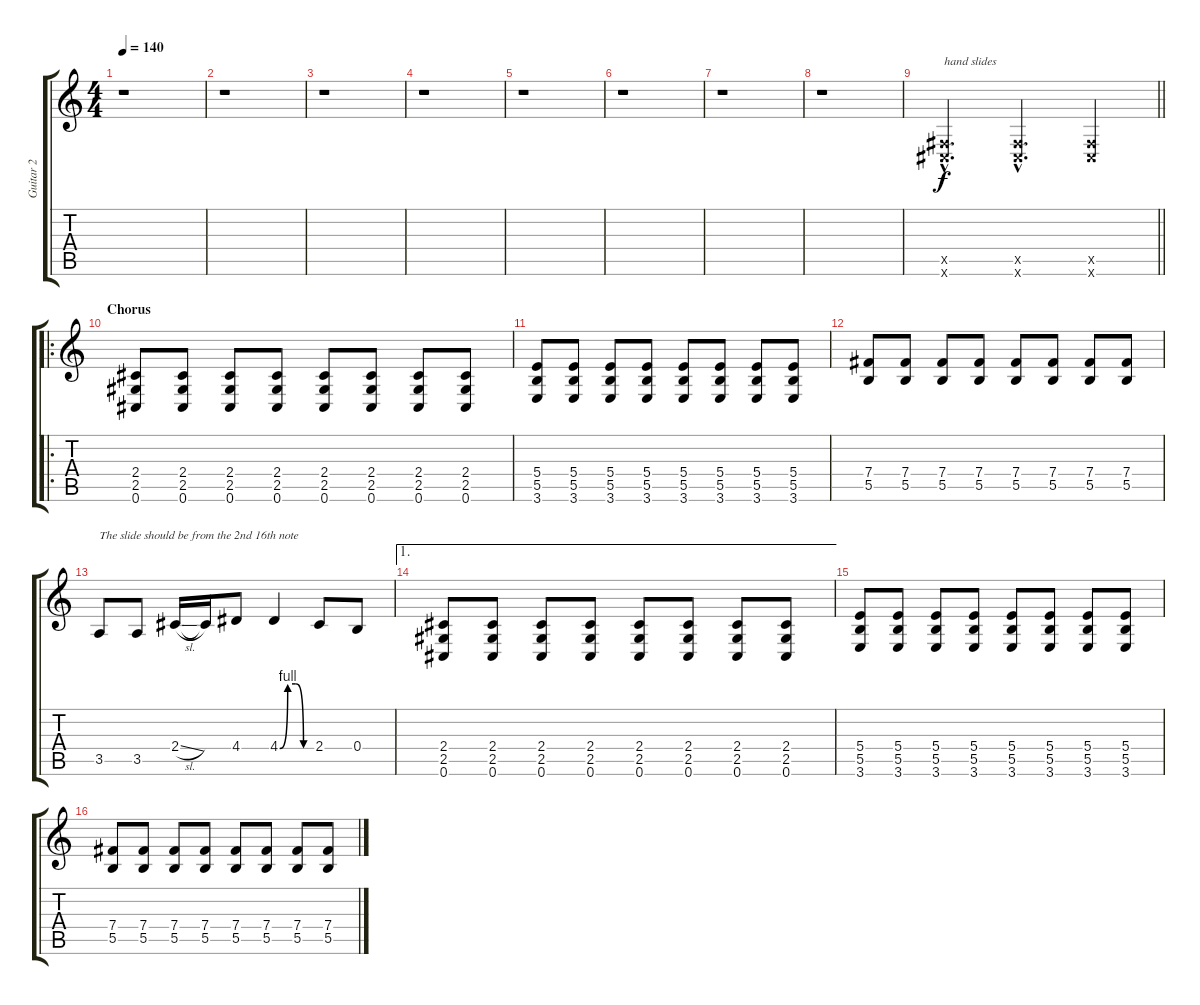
\track ("Guitar 2" "Guitar 2") {instrument overdrivenguitar}
\staff {score tabs}
\tuning (Db4 Ab3 E3 B2 Gb2 Db2) {hide}
\ts (4 4)
\tempo 140
\clef g2
\ks c
r.1{dy f} |
r.1 |
r.1 |
r.1 |
r.1 |
r.1 |
r.1 |
r.1 |
\barLineRight lightlight
(0.5{hac x} 0.6{hac x}).4{d txt "hand slides"} (0.5{hac x} 0.6{hac x}).4{d} (0.5{x} 0.6{x}).4 |
\ro
\section ("" "Chorus")
(2.4 2.5 0.6).8 (2.4 2.5 0.6).8 (2.4 2.5 0.6).8 (2.4 2.5 0.6).8 (2.4 2.5 0.6).8 (2.4 2.5 0.6).8 (2.4 2.5 0.6).8 (2.4 2.5 0.6).8 |
(5.4 5.5 3.6).8 (5.4 5.5 3.6).8 (5.4 5.5 3.6).8 (5.4 5.5 3.6).8 (5.4 5.5 3.6).8 (5.4 5.5 3.6).8 (5.4 5.5 3.6).8 (5.4 5.5 3.6).8 |
(7.4 5.5).8 (7.4 5.5).8 (7.4 5.5).8 (7.4 5.5).8 (7.4 5.5).8 (7.4 5.5).8 (7.4 5.5).8 (7.4 5.5).8 |
3.5.8{txt "The slide should be from the 2nd 16th note"} 3.5.8 2.4{sl}.16 2.4{t}.16 4.4.8 4.4{be (custom 0 0 15 4 30 4 45 0 60 0)}.4 2.4.8 0.4.8 |
\ae 1
(2.4 2.5 0.6).8 (2.4 2.5 0.6).8 (2.4 2.5 0.6).8 (2.4 2.5 0.6).8 (2.4 2.5 0.6).8 (2.4 2.5 0.6).8 (2.4 2.5 0.6).8 (2.4 2.5 0.6).8 |
(5.4 5.5 3.6).8 (5.4 5.5 3.6).8 (5.4 5.5 3.6).8 (5.4 5.5 3.6).8 (5.4 5.5 3.6).8 (5.4 5.5 3.6).8 (5.4 5.5 3.6).8 (5.4 5.5 3.6).8 |
(7.4 5.5).8 (7.4 5.5).8 (7.4 5.5).8 (7.4 5.5).8 (7.4 5.5).8 (7.4 5.5).8 (7.4 5.5).8 (7.4 5.5).8
